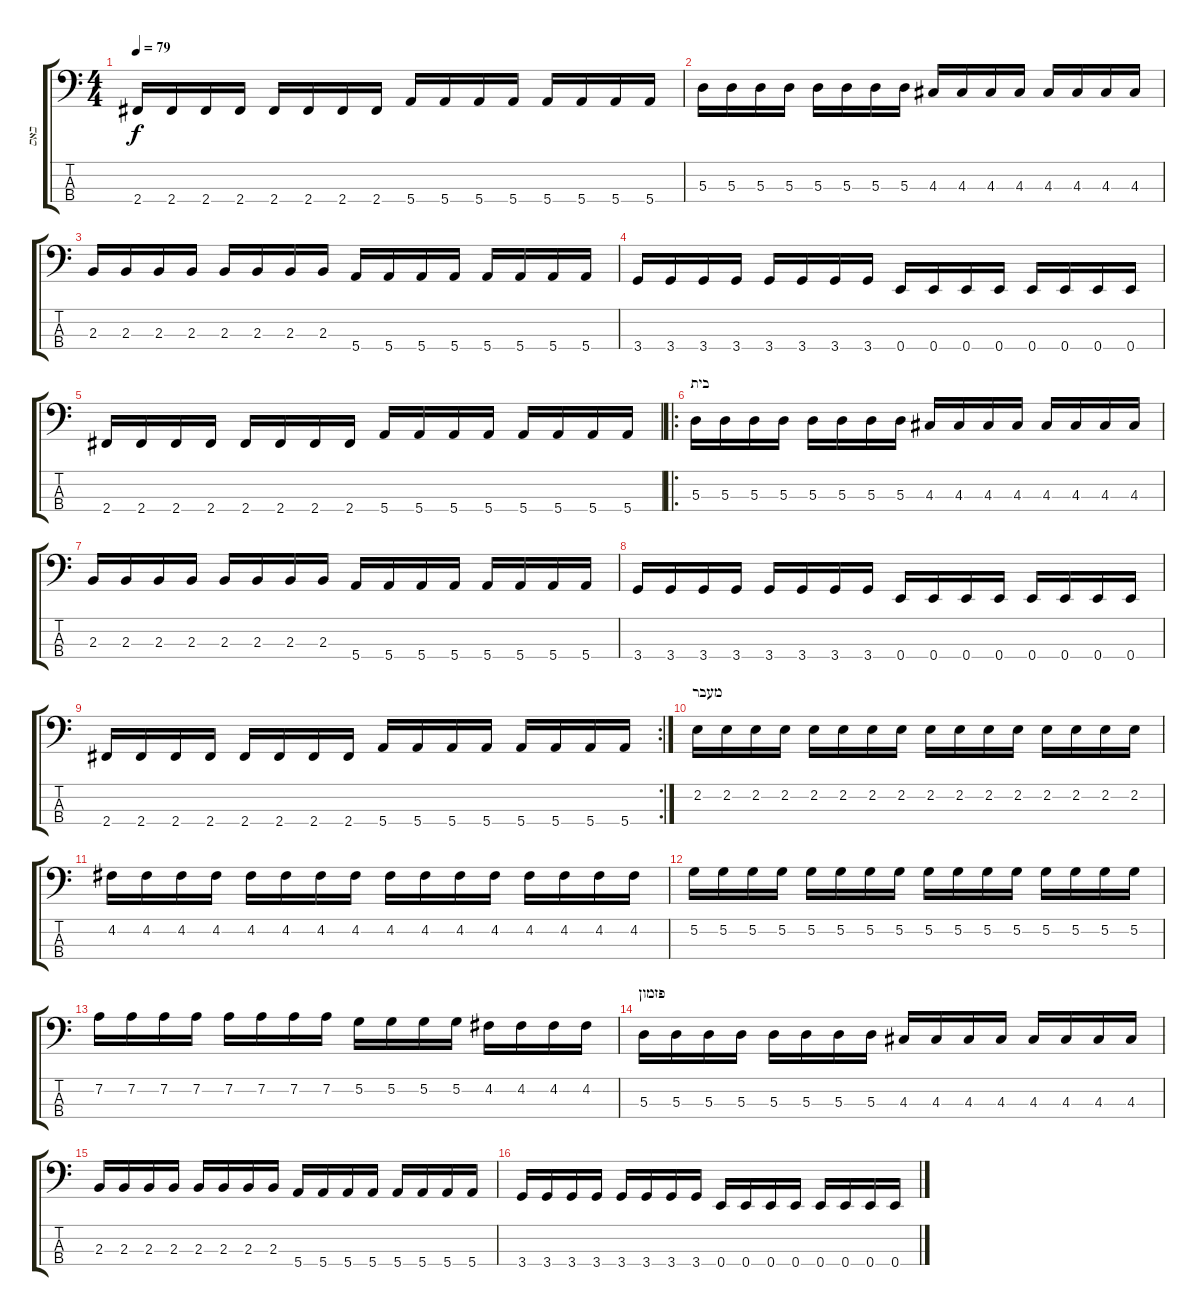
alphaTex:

\track ("באס" "באס") {instrument electricbassfinger}
\staff {score tabs}
\tuning (G2 D2 A1 E1) {hide}
\ts (4 4)
\tempo 79
\clef f4
\ks c
2.4.16{dy f} 2.4.16 2.4.16 2.4.16 2.4.16 2.4.16 2.4.16 2.4.16 5.4.16 5.4.16 5.4.16 5.4.16 5.4.16 5.4.16 5.4.16 5.4.16 |
5.3.16 5.3.16 5.3.16 5.3.16 5.3.16 5.3.16 5.3.16 5.3.16 4.3.16 4.3.16 4.3.16 4.3.16 4.3.16 4.3.16 4.3.16 4.3.16 |
2.3.16 2.3.16 2.3.16 2.3.16 2.3.16 2.3.16 2.3.16 2.3.16 5.4.16 5.4.16 5.4.16 5.4.16 5.4.16 5.4.16 5.4.16 5.4.16 |
3.4.16 3.4.16 3.4.16 3.4.16 3.4.16 3.4.16 3.4.16 3.4.16 0.4.16 0.4.16 0.4.16 0.4.16 0.4.16 0.4.16 0.4.16 0.4.16 |
2.4.16 2.4.16 2.4.16 2.4.16 2.4.16 2.4.16 2.4.16 2.4.16 5.4.16 5.4.16 5.4.16 5.4.16 5.4.16 5.4.16 5.4.16 5.4.16 |
\ro
\section ("" "בית")
5.3.16 5.3.16 5.3.16 5.3.16 5.3.16 5.3.16 5.3.16 5.3.16 4.3.16 4.3.16 4.3.16 4.3.16 4.3.16 4.3.16 4.3.16 4.3.16 |
2.3.16 2.3.16 2.3.16 2.3.16 2.3.16 2.3.16 2.3.16 2.3.16 5.4.16 5.4.16 5.4.16 5.4.16 5.4.16 5.4.16 5.4.16 5.4.16 |
3.4.16 3.4.16 3.4.16 3.4.16 3.4.16 3.4.16 3.4.16 3.4.16 0.4.16 0.4.16 0.4.16 0.4.16 0.4.16 0.4.16 0.4.16 0.4.16 |
\rc 2
2.4.16 2.4.16 2.4.16 2.4.16 2.4.16 2.4.16 2.4.16 2.4.16 5.4.16 5.4.16 5.4.16 5.4.16 5.4.16 5.4.16 5.4.16 5.4.16 |
\section ("" "מעבר")
2.2.16 2.2.16 2.2.16 2.2.16 2.2.16 2.2.16 2.2.16 2.2.16 2.2.16 2.2.16 2.2.16 2.2.16 2.2.16 2.2.16 2.2.16 2.2.16 |
4.2.16 4.2.16 4.2.16 4.2.16 4.2.16 4.2.16 4.2.16 4.2.16 4.2.16 4.2.16 4.2.16 4.2.16 4.2.16 4.2.16 4.2.16 4.2.16 |
5.2.16 5.2.16 5.2.16 5.2.16 5.2.16 5.2.16 5.2.16 5.2.16 5.2.16 5.2.16 5.2.16 5.2.16 5.2.16 5.2.16 5.2.16 5.2.16 |
7.2.16 7.2.16 7.2.16 7.2.16 7.2.16 7.2.16 7.2.16 7.2.16 5.2.16 5.2.16 5.2.16 5.2.16 4.2.16 4.2.16 4.2.16 4.2.16 |
\section ("" "פזמון")
5.3.16 5.3.16 5.3.16 5.3.16 5.3.16 5.3.16 5.3.16 5.3.16 4.3.16 4.3.16 4.3.16 4.3.16 4.3.16 4.3.16 4.3.16 4.3.16 |
2.3.16 2.3.16 2.3.16 2.3.16 2.3.16 2.3.16 2.3.16 2.3.16 5.4.16 5.4.16 5.4.16 5.4.16 5.4.16 5.4.16 5.4.16 5.4.16 |
3.4.16 3.4.16 3.4.16 3.4.16 3.4.16 3.4.16 3.4.16 3.4.16 0.4.16 0.4.16 0.4.16 0.4.16 0.4.16 0.4.16 0.4.16 0.4.16
